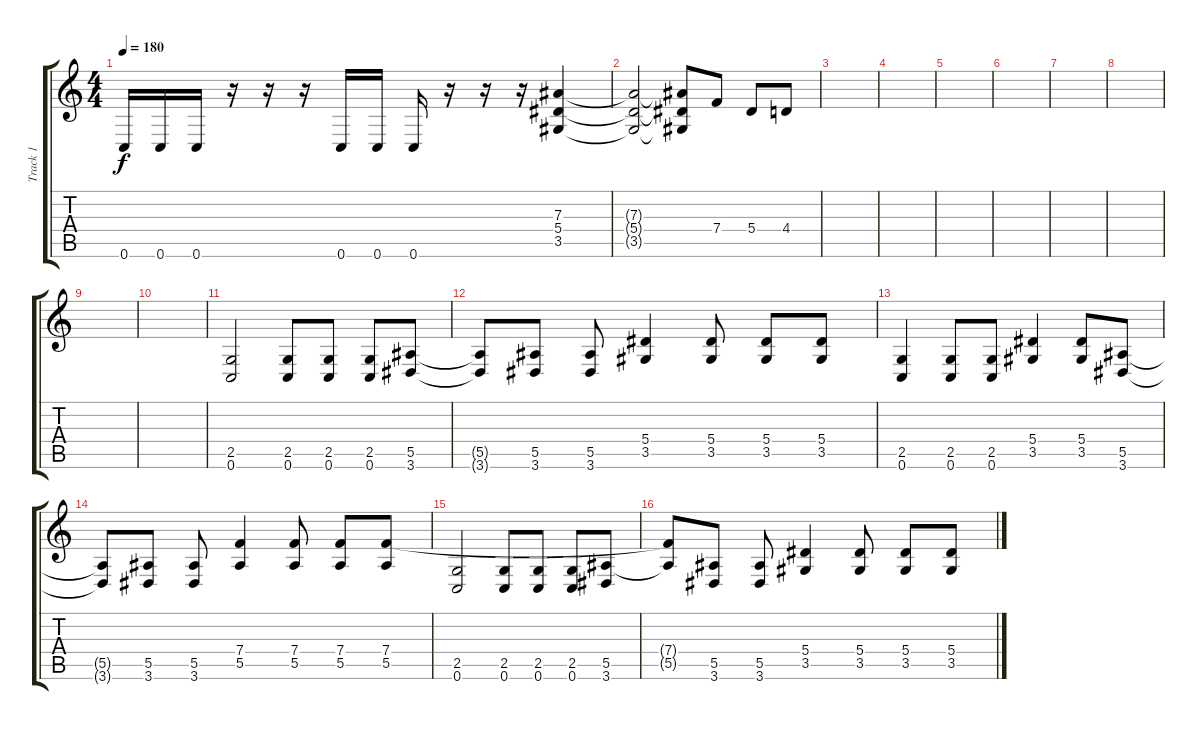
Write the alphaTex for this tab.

\track ("Track 1" "Track 1") {instrument distortionguitar}
\staff {score tabs}
\tuning (C4 G3 Eb3 Bb2 F2 C2) {hide}
\ts (4 4)
\tempo 180
\clef g2
\ks c
0.6.16{dy f} 0.6.16 0.6.16 r.16 r.16 r.16 0.6.16 0.6.16 0.6.16 r.16 r.16 r.16 (7.3 5.4 3.5).4 |
(7.3{t} 5.4{t} 3.5{t}).2 (7.3{t} 5.4{t} 3.5{t}).8 7.4.8 5.4.8 4.4.8 |
|
|
|
|
|
|
|
|
(2.5 0.6).2 (2.5 0.6).8 (2.5 0.6).8 (2.5 0.6).8 (5.5 3.6).8 |
(5.5{t} 3.6{t}).8 (5.5 3.6).8 (5.5 3.6).8 (5.4 3.5).4 (5.4 3.5).8 (5.4 3.5).8 (5.4 3.5).8 |
(2.5 0.6).4 (2.5 0.6).8 (2.5 0.6).8 (5.4 3.5).4 (5.4 3.5).8 (5.5 3.6).8 |
(5.5{t} 3.6{t}).8 (5.5 3.6).8 (5.5 3.6).8 (7.4 5.5).4 (7.4 5.5).8 (7.4 5.5).8 (7.4 5.5).8 |
(2.5 0.6).2 (2.5 0.6).8 (2.5 0.6).8 (2.5 0.6).8 (5.5 3.6).8 |
(7.4{t} 5.5{t}).8 (5.5 3.6).8 (5.5 3.6).8 (5.4 3.5).4 (5.4 3.5).8 (5.4 3.5).8 (5.4 3.5).8
